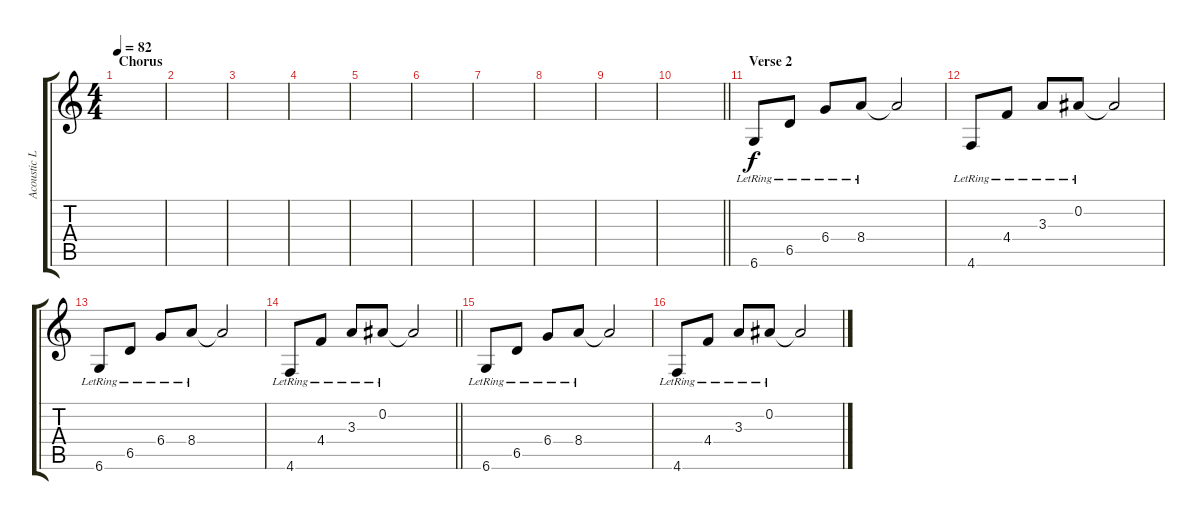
\track ("Acoustic Lead Guitar" "Acoustic L") {instrument acousticguitarsteel}
\staff {score tabs}
\tuning (Eb4 Bb3 Gb3 Db3 Ab2 Db2) {hide}
\ts (4 4)
\section ("" "Chorus")
\tempo 82
\clef g2
\ks c
|
|
|
|
|
|
|
|
|
\barLineRight lightlight
|
\section ("" "Verse 2")
6.6{lr}.8 6.5{lr}.8 6.4{lr}.8 8.4{lr}.8 8.4{t}.2 |
4.6{lr}.8 4.4{lr}.8 3.3{lr}.8 0.2{lr}.8 0.2{t}.2 |
6.6{lr}.8 6.5{lr}.8 6.4{lr}.8 8.4{lr}.8 8.4{t}.2 |
\barLineRight lightlight
4.6{lr}.8 4.4{lr}.8 3.3{lr}.8 0.2{lr}.8 0.2{t}.2 |
6.6{lr}.8 6.5{lr}.8 6.4{lr}.8 8.4{lr}.8 8.4{t}.2 |
4.6{lr}.8 4.4{lr}.8 3.3{lr}.8 0.2{lr}.8 0.2{t}.2
